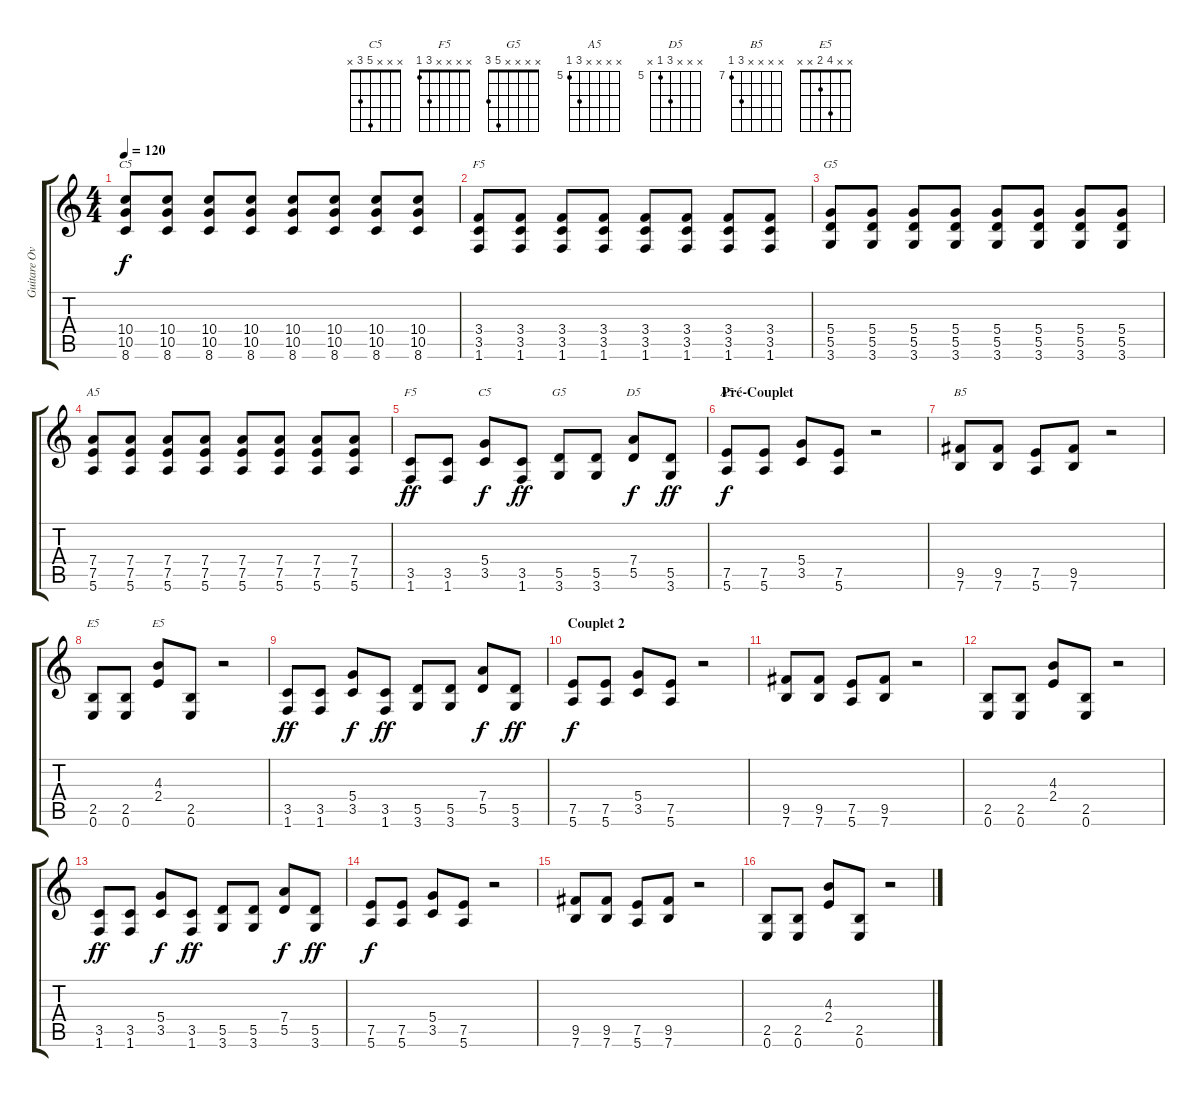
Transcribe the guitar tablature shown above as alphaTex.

\track ("Guitare Over. (Matthew Bellamy)" "Guitare Ov") {instrument overdrivenguitar}
\staff {score tabs}
\tuning (E4 B3 G3 D3 A2 E2) {hide}
\chord ("C5" x x x 10 10 8) {firstfret 8 barre 10}
\chord ("F5" x x x 3 3 1) {barre 3}
\chord ("G5" x x x 5 5 3) {barre 5}
\chord ("A5" x x x 7 7 5) {firstfret 5 barre 7}
\chord ("F5" x x x x 3 1)
\chord ("C5" x x x 5 3 x)
\chord ("G5" x x x x 5 3)
\chord ("D5" x x x 7 5 x) {firstfret 5}
\chord ("A5" x x x x 7 5) {firstfret 5}
\chord ("B5" x x x x 9 7) {firstfret 7}
\chord ("E5" x x x x 2 0)
\chord ("E5" x x 4 2 x x)
\ts (4 4)
\tempo 120
\clef g2
\ks c
(10.4 10.5 8.6).8{ch "C5" dy f} (10.4 10.5 8.6).8 (10.4 10.5 8.6).8 (10.4 10.5 8.6).8 (10.4 10.5 8.6).8 (10.4 10.5 8.6).8 (10.4 10.5 8.6).8 (10.4 10.5 8.6).8 |
(3.4 3.5 1.6).8{ch "F5"} (3.4 3.5 1.6).8 (3.4 3.5 1.6).8 (3.4 3.5 1.6).8 (3.4 3.5 1.6).8 (3.4 3.5 1.6).8 (3.4 3.5 1.6).8 (3.4 3.5 1.6).8 |
(5.4 5.5 3.6).8{ch "G5"} (5.4 5.5 3.6).8 (5.4 5.5 3.6).8 (5.4 5.5 3.6).8 (5.4 5.5 3.6).8 (5.4 5.5 3.6).8 (5.4 5.5 3.6).8 (5.4 5.5 3.6).8 |
(7.4 7.5 5.6).8{ch "A5"} (7.4 7.5 5.6).8 (7.4 7.5 5.6).8 (7.4 7.5 5.6).8 (7.4 7.5 5.6).8 (7.4 7.5 5.6).8 (7.4 7.5 5.6).8 (7.4 7.5 5.6).8 |
(3.5 1.6).8{ch "F5" dy ff} (3.5 1.6).8 (5.4 3.5).8{ch "C5" dy f} (3.5 1.6).8{dy ff} (5.5 3.6).8{ch "G5"} (5.5 3.6).8 (7.4 5.5).8{ch "D5" dy f} (5.5 3.6).8{dy ff} |
\section ("" "Pré-Couplet")
(7.5 5.6).8{ch "A5" dy f} (7.5 5.6).8 (5.4 3.5).8 (7.5 5.6).8 r.2 |
(9.5 7.6).8{ch "B5"} (9.5 7.6).8 (7.5 5.6).8 (9.5 7.6).8 r.2 |
(2.5 0.6).8{ch "E5"} (2.5 0.6).8 (4.3 2.4).8{ch "E5"} (2.5 0.6).8 r.2 |
(3.5 1.6).8{dy ff} (3.5 1.6).8 (5.4 3.5).8{dy f} (3.5 1.6).8{dy ff} (5.5 3.6).8 (5.5 3.6).8 (7.4 5.5).8{dy f} (5.5 3.6).8{dy ff} |
\section ("" "Couplet 2")
(7.5 5.6).8{dy f} (7.5 5.6).8 (5.4 3.5).8 (7.5 5.6).8 r.2 |
(9.5 7.6).8 (9.5 7.6).8 (7.5 5.6).8 (9.5 7.6).8 r.2 |
(2.5 0.6).8 (2.5 0.6).8 (4.3 2.4).8 (2.5 0.6).8 r.2 |
(3.5 1.6).8{dy ff} (3.5 1.6).8 (5.4 3.5).8{dy f} (3.5 1.6).8{dy ff} (5.5 3.6).8 (5.5 3.6).8 (7.4 5.5).8{dy f} (5.5 3.6).8{dy ff} |
(7.5 5.6).8{dy f} (7.5 5.6).8 (5.4 3.5).8 (7.5 5.6).8 r.2 |
(9.5 7.6).8 (9.5 7.6).8 (7.5 5.6).8 (9.5 7.6).8 r.2 |
(2.5 0.6).8 (2.5 0.6).8 (4.3 2.4).8 (2.5 0.6).8 r.2
